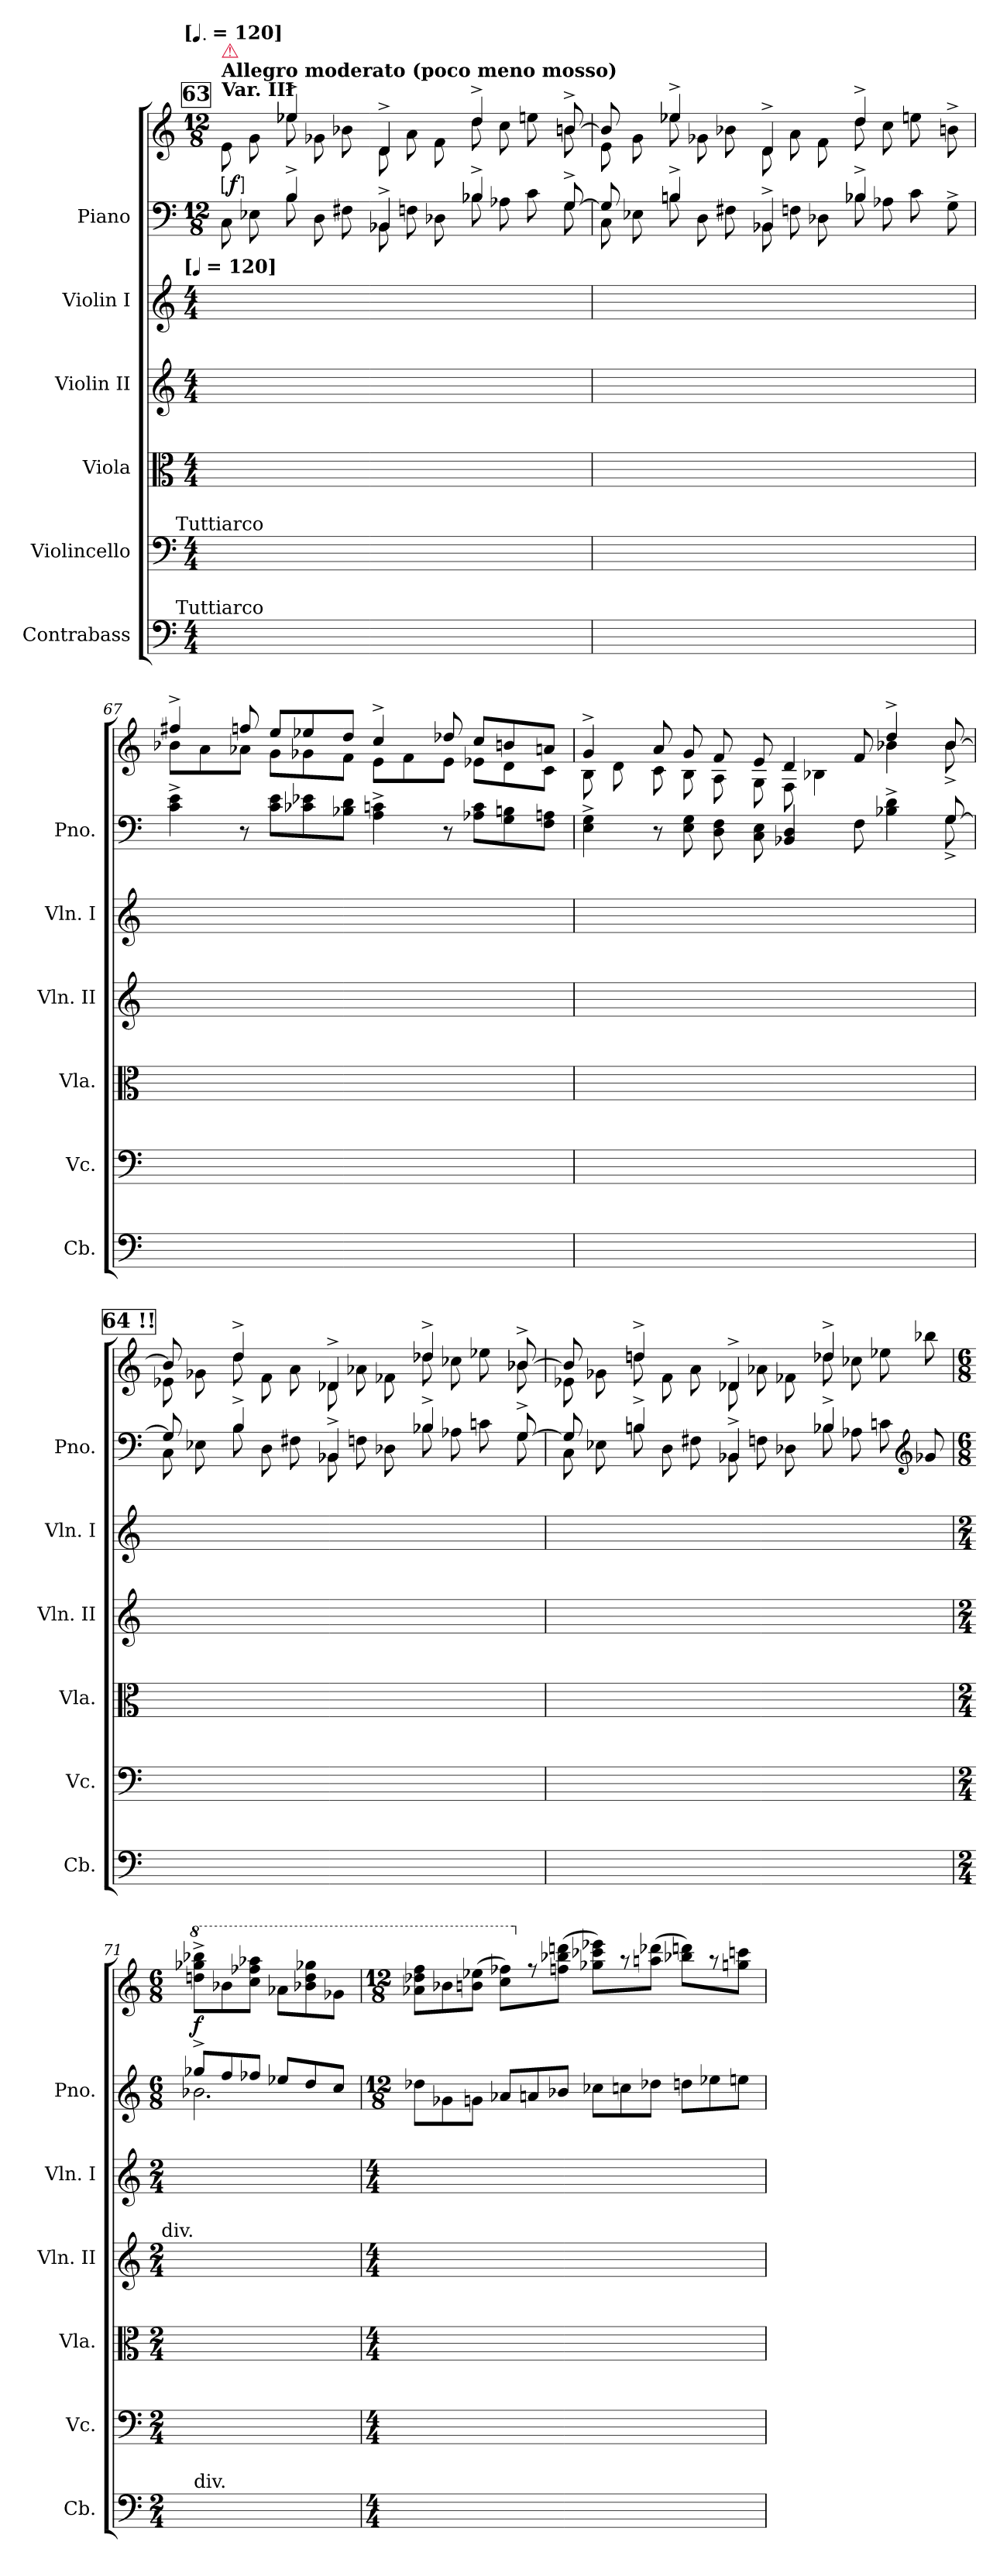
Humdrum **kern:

**kern	**kern	**kern	**kern	**kern	**kern	**kern	**dynam
*part6	*part5	*part4	*part3	*part2	*part1	*part1	*part1
*staff7	*staff6	*staff5	*staff4	*staff3	*staff2	*staff1	*staff1/2
*I"Contrabass	*I"Violincello	*I"Viola	*I"Violin II	*I"Violin I	*I"Piano	*	*
*I'Cb.	*I'Vc.	*I'Vla.	*I'Vln. II	*I'Vln. I	*I'Pno.	*	*
*clefF4	*clefF4	*clefC3	*clefG2	*clefG2	*clefF4	*clefG2	*
*ITrd7c12	*	*	*	*	*	*	*
*k[]	*k[]	*k[]	*k[]	*k[]	*k[]	*k[]	*
*C:	*C:	*C:	*C:	*C:	*C:	*C:	*
!!LO:TX:omd:t=[[quarter-dot] = 120]
*M4/4	*M4/4	*M4/4	*M4/4	*M4/4	*M12/8	*M12/8	*
*MM180	*MM180	*MM180	*MM180	*MM120	*MM180	*MM180	*
*Xtuplet	*Xtuplet	*Xtuplet	*Xtuplet	*Xtuplet	*	*	*
!!LO:REH:place=s1:t=63
=65	=65	=65	=65	=65	=65	=65	=65
*	*	*	*	*	*^	*^	*
!	!	!	!	!LO:TX:t=[[quarter] = 120]	!	!	!	!	!
!	!	!	!	!	!	!	!LO:TX:a:B:t=Var. III	!	!
!	!	!	!	!	!	!	!LO:TX:a:B:t=Allegro moderato (poco meno mosso)	!	!
!	!	!	!	!	!	!	!LO:TX:a:color=crimson:t=⚠	!	!
!	!LO:TX:a:rj:t=Tutti	!	!	!	!	!	!	!	!
!	!LO:TX:a:t=arco	!	!	!	!	!	!	!	!
!LO:TX:a:rj:t=Tutti	!	!	!	!	!	!	!	!	!
!LO:TX:a:t=arco	!	!	!	!	!	!	!	!	!
!	!	!	!	!	!	!	!	!	!LO:DY:ed=brack
16%3ryy	16%3ryy	2%3ryy	2%3ryy	2%3ryy	8ryy	8C\	8ryy	8e\	f
.	.	.	.	.	8ryy	8E-X	8ryy	8g\	.
16%3ryy	16%3ryy	.	.	.	.	.	.	.	.
.	.	.	.	.	4B^	8B	4ee-X^	8ee-X	.
16%3ryy	16%3ryy	.	.	.	.	8D	.	8g-X	.
.	.	.	.	.	8ryy	8F#X	8ryy	8b-X	.
16%3ryy	16%3ryy	.	.	.	.	.	.	.	.
.	.	.	.	.	4BB-X^	8BB-X	4d^	8d	.
16%3ryy	16%3ryy	.	.	.	.	8Fn	.	8a\	.
.	.	.	.	.	8ryy	8D-X	8ryy	8f\	.
16%3ryy	16%3ryy	.	.	.	.	.	.	.	.
.	.	.	.	.	4B-X^	8B-X	4dd^	8dd	.
16%3ryy	16%3ryy	.	.	.	.	8A-X	.	8cc	.
.	.	.	.	.	8ryy	8c	8ryy	8een	.
16%3ryy	16%3ryy	.	.	.	.	.	.	.	.
.	.	.	.	.	[8G^	8G	[8bn^	8bn	.
=66	=66	=66	=66	=66	=66	=66	=66	=66	=66
16%3ryy	16%3ryy	2%3ryy	2%3ryy	2%3ryy	8G]	8C	8b]	8e	.
.	.	.	.	.	16ryy	8E-X	16ryy	8g\	.
16%3ryy	16%3ryy	.	.	.	16ryy	.	16ryy	.	.
.	.	.	.	.	4Bn^	8Bn	4ee-X^	8ee-X	.
16%3ryy	16%3ryy	.	.	.	.	8D	.	8g-X	.
.	.	.	.	.	8ryy	8F#X	8ryy	8b-X	.
16%3ryy	16%3ryy	.	.	.	.	.	.	.	.
.	.	.	.	.	4BB-X^	8BB-X	4d^	8d	.
16%3ryy	16%3ryy	.	.	.	.	8Fn	.	8a	.
.	.	.	.	.	8ryy	8D-X	8ryy	8f\	.
16%3ryy	16%3ryy	.	.	.	.	.	.	.	.
.	.	.	.	.	4B-X^	8B-X	4dd^	8dd	.
16%3ryy	16%3ryy	.	.	.	.	8A-X	.	8cc	.
.	.	.	.	.	8ryy	8c	8ryy	8een	.
16%3ryy	16%3ryy	.	.	.	.	.	.	.	.
.	.	.	.	.	8G^	8ryy	8bn^	8ryy	.
*	*	*	*	*	*v	*v	*	*	*
=67	=67	=67	=67	=67	=67	=67	=67	=67
16%3ryy	16%3ryy	8%3ryy	8%3ryy	2%3ryy	4c^ 4e^	4ff#X^	8b-XL	.
.	.	.	.	.	.	.	8a	.
16%3ryy	16%3rGGyy	.	.	.	.	.	.	.
.	.	.	.	.	8r	8ffn	8a-XJ	.
8%3ryy	16%3ryy	16%3ryy	16%3ryy	.	8c 8eL	8eeL	8gL	.
.	.	.	.	.	8c-X 8e-X	8ee-X	8g-X	.
.	16%3rGGyy	16%3ryy	16%3ryy	.	.	.	.	.
.	.	.	.	.	8B-X 8dJ	8ddJ	8fJ	.
16%3ryy	16%3ryy	8%3ryy	8%3ryy	.	4A^ 4cn^	4cc^	8eL	.
.	.	.	.	.	.	.	8f	.
16%3ryy	16%3rGGyy	.	.	.	.	.	.	.
.	.	.	.	.	8r	8dd-X	8eJ	.
8%3ryy	16%3ryy	16%3ryy	16%3ryy	.	8A-X 8cL	8ccL	8e-XL	.
.	.	.	.	.	8G 8Bn	8bn	8d	.
.	16%3ryy	16%3ryy	16%3ryy	.	.	.	.	.
.	.	.	.	.	8F 8AnJ	8anJ	8cJ	.
=68	=68	=68	=68	=68	=68	=68	=68	=68
*	*	*	*	*	*^	*	*	*
16%3ryy	16%3ryy	8%3ryy	8%3ryy	2%3ryy	4E^ 4G^	1ryy	4g^	8B	.
.	.	.	.	.	.	.	.	8d	.
16%3ryy	16%3ryy	.	.	.	.	.	.	.	.
.	.	.	.	.	8r	.	8a	8c	.
8%3ryy	16%3ryy	16%3ryy	16%3ryy	.	8E 8G	.	8g	8B	.
.	.	.	.	.	8D 8F	.	8f	8A	.
.	16%3ryy	16%3ryy	16%3ryy	.	.	.	.	.	.
.	.	.	.	.	8C 8E	.	8e	8G	.
16%3ryy	16%3ryy	16%3ryy	16%3ryy	.	4BB-X 4D	.	4d	8F	.
.	.	.	.	.	.	.	.	4B-X	.
16%3ryy	16%3ryy	16%3ryy	16%3ryy	.	.	.	.	.	.
.	.	.	.	.	8F	4.ryy	8f	.	.
8%3ryy	8%3ryy	16%3ryy	16%3ryy	.	4B-X^ 4d^	.	4dd^	4b-X	.
.	.	16%3ryy	16%3ryy	.	.	.	.	.	.
.	.	.	.	.	[8G	8G^	[8b-	8b-^	.
!!LO:REH:place=s1:t=64	!!
=69	=69	=69	=69	=69	=69	=69	=69	=69	=69
16%3ryy	16%3ryy	2%3ryy	2%3ryy	2%3ryy	8G]	8C	8b-]	8e-X	.
.	.	.	.	.	16ryy	8E-X	16ryy	8g-X\	.
16%3ryy	16%3ryy	.	.	.	16ryy	.	16ryy	.	.
.	.	.	.	.	4B^	8B	4dd^	8dd	.
16%3ryy	16%3ryy	.	.	.	.	8D	.	8f	.
.	.	.	.	.	8ryy	8F#X	8ryy	8a\	.
16%3ryy	16%3ryy	.	.	.	.	.	.	.	.
.	.	.	.	.	4BB-X^	8BB-X	4d-X^	8d-X	.
16%3ryy	16%3ryy	.	.	.	.	8Fn	.	8a-X	.
.	.	.	.	.	8ryy	8D-X	8ryy	8f-X\	.
16%3ryy	16%3ryy	.	.	.	.	.	.	.	.
.	.	.	.	.	4B-X^	8B-X	4dd-X^	8dd-X	.
16%3ryy	16%3ryy	.	.	.	.	8A-X	.	8cc-X	.
.	.	.	.	.	8ryy	8cn	8ryy	8ee-X	.
16%3ryy	16%3ryy	.	.	.	.	.	.	.	.
.	.	.	.	.	[8G^	8G	[8b-X^	8b-X	.
=70	=70	=70	=70	=70	=70	=70	=70	=70	=70
16%3ryy	16%3ryy	2%3ryy	2%3ryy	2%3ryy	8G]	8C	8b-]	8e-X	.
.	.	.	.	.	16ryy	8E-X	16ryy	8g-X\	.
16%3ryy	16%3ryy	.	.	.	16ryy	.	16ryy	.	.
.	.	.	.	.	4Bn^	8Bn	4ddn^	8ddn	.
16%3ryy	16%3ryy	.	.	.	.	8D	.	8f	.
.	.	.	.	.	8ryy	8F#X	8ryy	8a\	.
16%3ryy	16%3ryy	.	.	.	.	.	.	.	.
.	.	.	.	.	4BB-X^	8BB-X	4d-X^	8d-X	.
16%3ryy	16%3ryy	.	.	.	.	8Fn	.	8a-X	.
.	.	.	.	.	8ryy	8D-X	8ryy	8f-X\	.
16%3ryy	16%3ryy	.	.	.	.	.	.	.	.
.	.	.	.	.	4B-X^	8B-X	4dd-X^	8dd-X	.
16%3ryy	16%3ryy	.	.	.	.	8A-X	.	8cc-X	.
.	.	.	.	.	8ryy	8cn	8ryy	8ee-X	.
16%3ryy	16%3ryy	.	.	.	.	.	.	.	.
*	*	*	*	*	*clefG2	*	*	*	*
.	.	.	.	.	8g-X	8ryy	8bb-X	8ryy	.
*	*	*	*	*	*	*	*v	*v	*
=71	=71	=71	=71	=71	=71	=71	=71	=71
*M2/4	*M2/4	*M2/4	*M2/4	*M2/4	*M6/8	*	*M6/8	*
*	*	*	*	*	*	*	*8va	*
*	*	*	*	*	*	*	*^	*
!	!	!	!LO:TX:a:rj:t=div.	!	!	!	!	!	!
!LO:TX:a:t=div.	!	!	!	!	!	!	!	!	!
*	*	*	*	*	*	*	*v	*v	*
2.ryy	4%3ryy	4%3ryy	2.ryy	4%3ryy	8gg-X^L	2.b-X	8dddn^ 8ggg-X^ 8bbb-X^L	f
.	.	.	.	.	8ff	.	8bb-X	.
.	.	.	.	.	8ff-XJ	.	8ccc 8fff-X 8aaa-XJ	.
.	.	.	.	.	8ee-XL	.	8aa-X\L	.
.	.	.	.	.	8dd	.	8bb-X 8ddd 8ggg-X	.
.	.	.	.	.	8ccJ	.	8gg-XJ	.
*	*	*	*	*	*v	*v	*	*
=72	=72	=72	=72	=72	=72	=72	=72
*M4/4	*M4/4	*M4/4	*M4/4	*M4/4	*M12/8	*M12/8	*
1.ryy	8%3ryy	8%3ryy	1.ryy	8%3ryy	8dd-X\L	8aa-X 8ddd-X 8fffL	.
.	.	.	.	.	8g-X	8bb-X	.
.	.	.	.	.	8gnJ	(8bbn 8eee-XJ	.
.	8%3ryy	8%3ryy	.	8%3ryy	8a-XL	8ccc 8fff-XL)	.
*	*	*	*	*	*	*X8va	*
.	.	.	.	.	8an	8r	.
.	.	.	.	.	8b-XJ	(8ffn 8bb-X 8dddnJ	.
.	8%3ryy	8%3ryy	.	8%3ryy	8cc-XL	8gg-X 8ccc-X 8eee-XL)	.
.	.	.	.	.	8ccn	8r	.
.	.	.	.	.	8dd-XJ	(8aan 8ddd-XJ	.
.	8%3ryy	8%3ryy	.	8%3ryy	8ddnL	8bb-X 8dddnL)	.
.	.	.	.	.	8ee-X	8r	.
.	.	.	.	.	8eenJ	8ggn 8cccnJ	.
=	=	=	=	=	=	=	=
*-	*-	*-	*-	*-	*-	*-	*-
